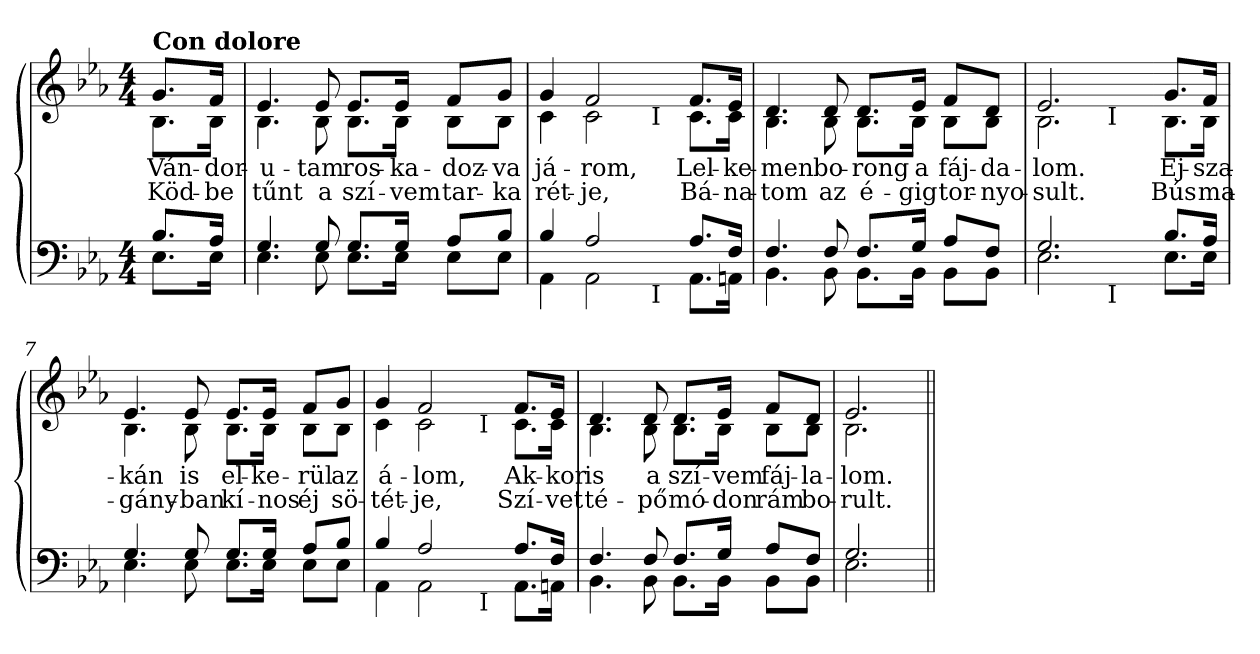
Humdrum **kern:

**kern	**kern	**text	**text
*part2	*part1	*part1	*part1
*staff2	*staff1	*staff1	*staff1
*clefF4	*clefG2	*	*
*k[b-e-a-]	*k[b-e-a-]	*	*
*c:	*c:	*	*
*M4/4	*M4/4	*	*
=1	=1	=1	=1
*^	*^	*	*
!	!	!LO:TX:a:B:t=Con dolore	!	!	!
!	!	!	!	!LO:LY:b	!LO:LY:b
8.B-/L	8.E-\L	8.g/L	8.B-\L	Ván-	Köd-
!	!	!	!	!LO:LY:b	!LO:LY:b
16A-/Jk	16E-\Jk	16f/Jk	16B-\Jk	-dor-	-be
=2	=2	=2	=2	=2	=2
!	!	!	!	!LO:LY:b	!LO:LY:b
4.G/	4.E-\	4.e-/	4.B-\	-u-	tűnt
!	!	!	!	!LO:LY:b	!LO:LY:b
8G/	8E-\	8e-/	8B-\	-tam	a
!	!	!	!	!LO:LY:b	!LO:LY:b
8.G/L	8.E-\L	8.e-/L	8.B-\L	ros-	szí-
!	!	!	!	!LO:LY:b	!LO:LY:b
16G/Jk	16E-\Jk	16e-/Jk	16B-\Jk	-ka-	-vem
!	!	!	!	!LO:LY:b	!LO:LY:b
8A-/L	8E-\L	8f/L	8B-\L	-doz-	tar-
!	!	!	!	!LO:LY:b	!LO:LY:b
8B-/J	8E-\J	8g/J	8B-\J	-va	-ka
=3	=3	=3	=3	=3	=3
!	!	!	!	!LO:LY:b	!LO:LY:b
*	*^	*	*^	*	*
4B-/	4AA-\	2ryy	4g/	4c\	2ryy	já-	rét-
!	!	!	!	!	!	!LO:LY:b	!LO:LY:b
2A-/	2AA-\	.	2f/	2c\	.	-rom,	-je,
.	.	16ryy	.	.	16ryy	.	.
!	!	!	!	!	!LO:TX:b:t=I	!	!
!	!	!LO:TX:b:t=I	!	!	!	!	!
.	.	4..ryy	.	.	4..ryy	.	.
!	!	!	!	!	!	!LO:LY:b	!LO:LY:b
8.A-/L	8.AA-\L	.	8.f/L	8.c\L	.	Lel-	Bá-
!	!	!	!	!	!	!LO:LY:b	!LO:LY:b
16F/Jk	16AAn\Jk	.	16e-/Jk	16c\Jk	.	-ke-	-na-
*	*v	*v	*	*	*	*	*
*	*	*	*v	*v	*	*
=4	=4	=4	=4	=4	=4
*	*^	*	*^	*	*
!	!	!	!	!	!	!LO:LY:b	!LO:LY:b
*	*v	*v	*	*	*	*	*
*	*	*	*v	*v	*	*
4.F/	4.BB-\	4.d/	4.B-\	-men	-tom
!	!	!	!	!LO:LY:b	!LO:LY:b
8F/	8BB-\	8d/	8B-\	bo-	az
!	!	!	!	!LO:LY:b	!LO:LY:b
8.F/L	8.BB-\L	8.d/L	8.B-\L	-rong	é-
!	!	!	!	!LO:LY:b	!LO:LY:b
16G/Jk	16BB-\Jk	16e-/Jk	16B-\Jk	a	-gig
!	!	!	!	!LO:LY:b	!LO:LY:b
8A-/L	8BB-\L	8f/L	8B-\L	fáj-	tor-
!	!	!	!	!LO:LY:b	!LO:LY:b
8F/J	8BB-\J	8d/J	8B-\J	-da-	-nyo-
=5	=5	=5	=5	=5	=5
!	!	!	!	!LO:LY:b	!LO:LY:b
*	*^	*	*^	*	*
2.G/	2.E-\	2ryy	2.e-/	2.B-\	2ryy	-lom.	-sult.
!	!	!	!	!	!LO:TX:b:t=I	!	!
!	!	!LO:TX:b:t=I	!	!	!	!	!
.	.	4ryy	.	.	4ryy	.	.
*	*v	*v	*	*	*	*	*
*	*	*	*v	*v	*	*
!!LO:LB:g=z
=6-	=6-	=6-	=6-	=6-	=6-
*	*^	*	*^	*	*
!	!	!	!	!	!	!LO:LY:b	!LO:LY:b
*	*v	*v	*	*	*	*	*
*	*	*	*v	*v	*	*
8.B-/L	8.E-\L	8.g/L	8.B-\L	Éj-	Bús
!	!	!	!	!LO:LY:b	!LO:LY:b
16A-/Jk	16E-\Jk	16f/Jk	16B-\Jk	-sza-	ma-
=7	=7	=7	=7	=7	=7
!	!	!	!	!LO:LY:b	!LO:LY:b
4.G/	4.E-\	4.e-/	4.B-\	-kán	-gány-
!	!	!	!	!LO:LY:b	!LO:LY:b
8G/	8E-\	8e-/	8B-\	is	-ban
!	!	!	!	!LO:LY:b	!LO:LY:b
8.G/L	8.E-\L	8.e-/L	8.B-\L	el-	kí-
!	!	!	!	!LO:LY:b	!LO:LY:b
16G/Jk	16E-\Jk	16e-/Jk	16B-\Jk	-ke-	-nos
!	!	!	!	!LO:LY:b	!LO:LY:b
8A-/L	8E-\L	8f/L	8B-\L	-rül	éj
!	!	!	!	!LO:LY:b	!LO:LY:b
8B-/J	8E-\J	8g/J	8B-\J	az	sö-
=8	=8	=8	=8	=8	=8
!	!	!	!	!LO:LY:b	!LO:LY:b
*	*^	*	*^	*	*
4B-/	4AA-\	2ryy	4g/	4c\	2ryy	á-	-tét-
!	!	!	!	!	!	!LO:LY:b	!LO:LY:b
2A-/	2AA-\	.	2f/	2c\	.	-lom,	-je,
.	.	16ryy	.	.	16ryy	.	.
!	!	!	!	!	!LO:TX:b:t=I	!	!
!	!	!LO:TX:b:t=I	!	!	!	!	!
.	.	4..ryy	.	.	4..ryy	.	.
!	!	!	!	!	!	!LO:LY:b	!LO:LY:b
8.A-/L	8.AA-\L	.	8.f/L	8.c\L	.	Ak-	Szí-
!	!	!	!	!	!	!LO:LY:b	!LO:LY:b
16F/Jk	16AAn\Jk	.	16e-/Jk	16c\Jk	.	-kor	-vet
*	*v	*v	*	*	*	*	*
*	*	*	*v	*v	*	*
=9	=9	=9	=9	=9	=9
*	*^	*	*^	*	*
!	!	!	!	!	!	!LO:LY:b	!LO:LY:b
*	*v	*v	*	*	*	*	*
*	*	*	*v	*v	*	*
4.F/	4.BB-\	4.d/	4.B-\	is	té-
!	!	!	!	!LO:LY:b	!LO:LY:b
8F/	8BB-\	8d/	8B-\	a	-pő
!	!	!	!	!LO:LY:b	!LO:LY:b
8.F/L	8.BB-\L	8.d/L	8.B-\L	szí-	mó-
!	!	!	!	!LO:LY:b	!LO:LY:b
16G/Jk	16BB-\Jk	16e-/Jk	16B-\Jk	-vem	-don
!	!	!	!	!LO:LY:b	!LO:LY:b
8A-/L	8BB-\L	8f/L	8B-\L	fáj-	rám
!	!	!	!	!LO:LY:b	!LO:LY:b
8F/J	8BB-\J	8d/J	8B-\J	-la-	bo-
=10	=10	=10	=10	=10	=10
!	!	!	!	!LO:LY:b	!LO:LY:b
2.G/	2.E-\	2.e-/	2.B-\	-lom.	-rult.
*v	*v	*	*	*	*
*	*v	*v	*	*
=||	=||	=||	=||
*-	*-	*-	*-
